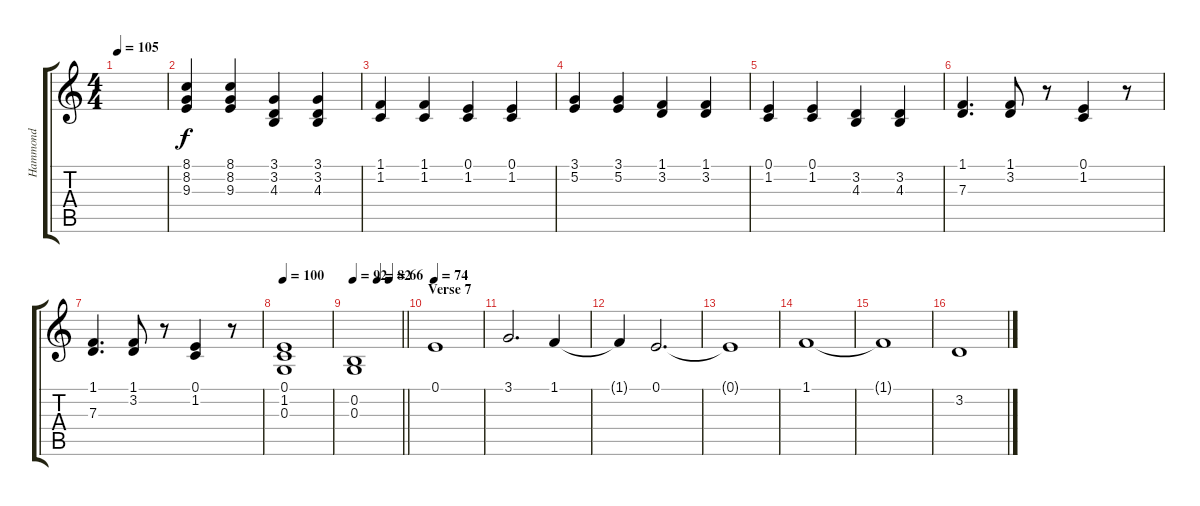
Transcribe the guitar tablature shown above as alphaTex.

\track ("Hammond" "Hammond") {instrument drawbarorgan}
\staff {score tabs}
\tuning (E4 B3 G3 D3 A2 E2) {hide}
\ts (4 4)
\tempo 105
\clef g2
\ks c
|
(8.1 8.2 9.3).4 (8.1 8.2 9.3).4 (3.1 3.2 4.3).4 (3.1 3.2 4.3).4 |
(1.1 1.2).4 (1.1 1.2).4 (0.1 1.2).4 (0.1 1.2).4 |
(3.1 5.2).4 (3.1 5.2).4 (1.1 3.2).4 (1.1 3.2).4 |
(0.1 1.2).4 (0.1 1.2).4 (3.2 4.3).4 (3.2 4.3).4 |
(1.1 7.3).4{d} (1.1 3.2).8 r.8 (0.1 1.2).4 r.8 |
(1.1 7.3).4{d} (1.1 3.2).8 r.8 (0.1 1.2).4 r.8 |
\tempo 100
(0.1 1.2 0.3).1 |
\tempo 92
\tempo (82 0.5)
\tempo (66 0.75)
\barLineRight lightlight
(0.2 0.3).1 |
\section ("" "Verse 7")
\tempo 74
0.1.1 |
3.1.2{d} 1.1.4 |
1.1{t}.4 0.1.2{d} |
0.1{t}.1 |
1.1.1 |
1.1{t}.1 |
3.2.1
